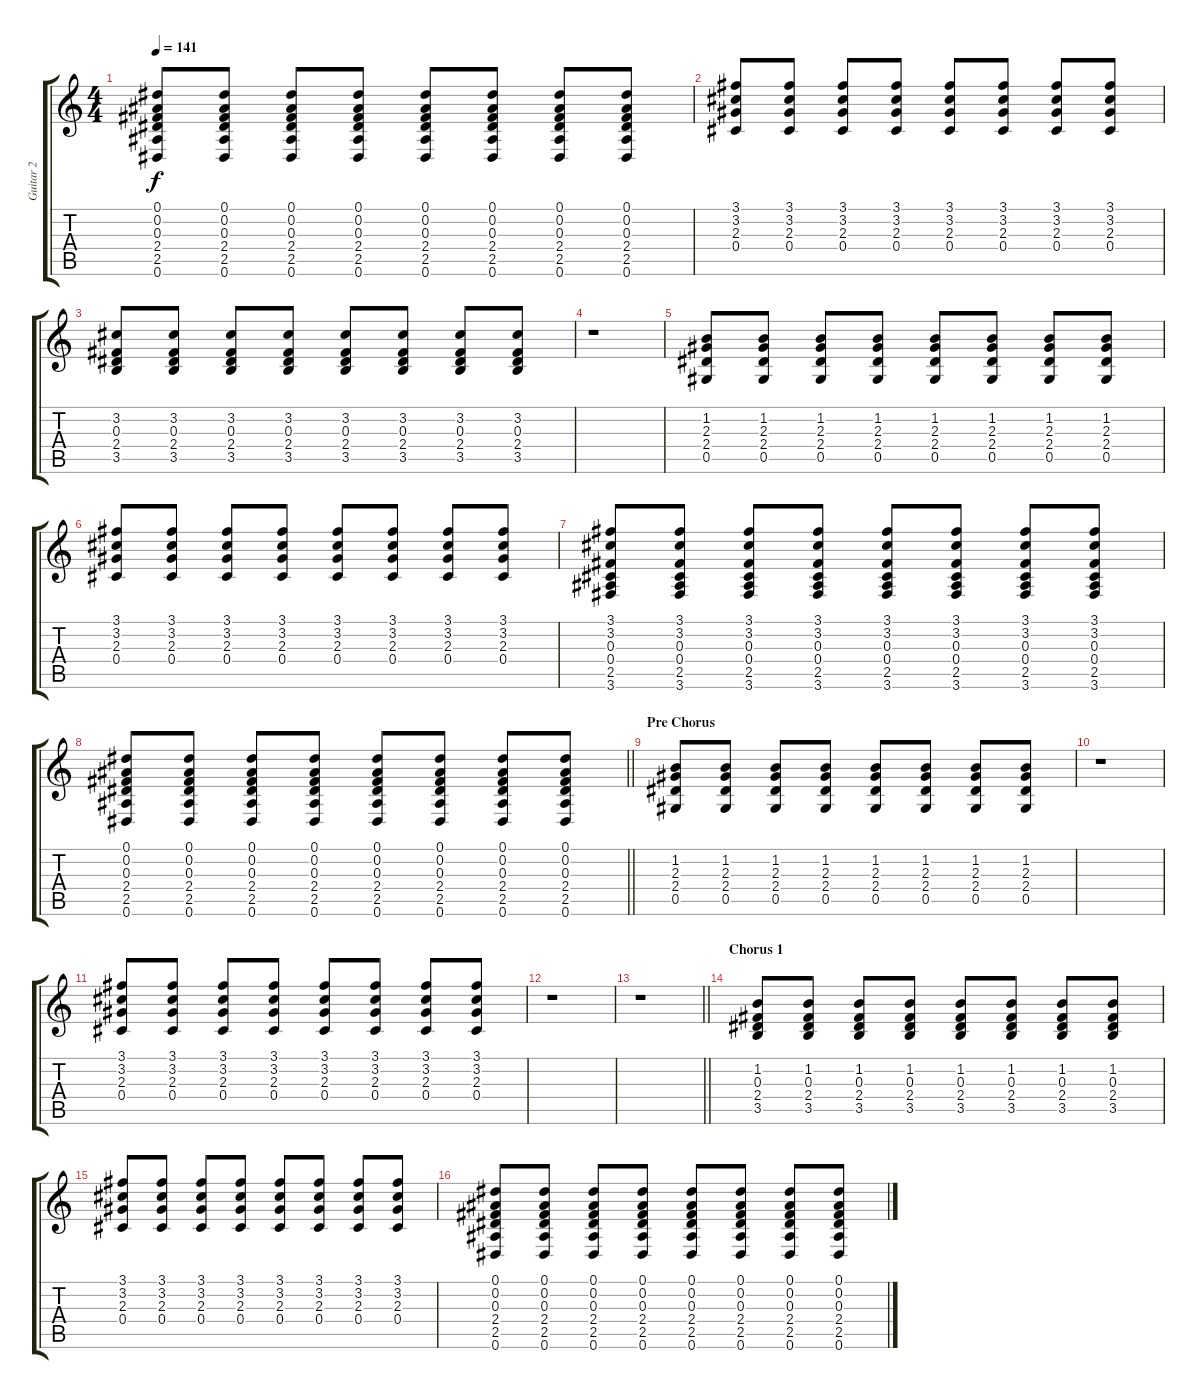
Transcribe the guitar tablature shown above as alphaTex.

\track ("Guitar 2" "Guitar 2") {instrument acousticguitarsteel}
\staff {score tabs}
\tuning (Eb4 Bb3 Gb3 Db3 Ab2 Eb2) {hide}
\ts (4 4)
\tempo 141
\clef g2
\ks c
(0.1 0.2 0.3 2.4 2.5 0.6).8{dy f} (0.1 0.2 0.3 2.4 2.5 0.6).8 (0.1 0.2 0.3 2.4 2.5 0.6).8 (0.1 0.2 0.3 2.4 2.5 0.6).8 (0.1 0.2 0.3 2.4 2.5 0.6).8 (0.1 0.2 0.3 2.4 2.5 0.6).8 (0.1 0.2 0.3 2.4 2.5 0.6).8 (0.1 0.2 0.3 2.4 2.5 0.6).8 |
(3.1 3.2 2.3 0.4).8 (3.1 3.2 2.3 0.4).8 (3.1 3.2 2.3 0.4).8 (3.1 3.2 2.3 0.4).8 (3.1 3.2 2.3 0.4).8 (3.1 3.2 2.3 0.4).8 (3.1 3.2 2.3 0.4).8 (3.1 3.2 2.3 0.4).8 |
(3.2 0.3 2.4 3.5).8 (3.2 0.3 2.4 3.5).8 (3.2 0.3 2.4 3.5).8 (3.2 0.3 2.4 3.5).8 (3.2 0.3 2.4 3.5).8 (3.2 0.3 2.4 3.5).8 (3.2 0.3 2.4 3.5).8 (3.2 0.3 2.4 3.5).8 |
r.1 |
(1.2 2.3 2.4 0.5).8 (1.2 2.3 2.4 0.5).8 (1.2 2.3 2.4 0.5).8 (1.2 2.3 2.4 0.5).8 (1.2 2.3 2.4 0.5).8 (1.2 2.3 2.4 0.5).8 (1.2 2.3 2.4 0.5).8 (1.2 2.3 2.4 0.5).8 |
(3.1 3.2 2.3 0.4).8 (3.1 3.2 2.3 0.4).8 (3.1 3.2 2.3 0.4).8 (3.1 3.2 2.3 0.4).8 (3.1 3.2 2.3 0.4).8 (3.1 3.2 2.3 0.4).8 (3.1 3.2 2.3 0.4).8 (3.1 3.2 2.3 0.4).8 |
(3.1 3.2 0.3 0.4 2.5 3.6).8 (3.1 3.2 0.3 0.4 2.5 3.6).8 (3.1 3.2 0.3 0.4 2.5 3.6).8 (3.1 3.2 0.3 0.4 2.5 3.6).8 (3.1 3.2 0.3 0.4 2.5 3.6).8 (3.1 3.2 0.3 0.4 2.5 3.6).8 (3.1 3.2 0.3 0.4 2.5 3.6).8 (3.1 3.2 0.3 0.4 2.5 3.6).8 |
\barLineRight lightlight
(0.1 0.2 0.3 2.4 2.5 0.6).8 (0.1 0.2 0.3 2.4 2.5 0.6).8 (0.1 0.2 0.3 2.4 2.5 0.6).8 (0.1 0.2 0.3 2.4 2.5 0.6).8 (0.1 0.2 0.3 2.4 2.5 0.6).8 (0.1 0.2 0.3 2.4 2.5 0.6).8 (0.1 0.2 0.3 2.4 2.5 0.6).8 (0.1 0.2 0.3 2.4 2.5 0.6).8 |
\section ("" "Pre Chorus")
(1.2 2.3 2.4 0.5).8 (1.2 2.3 2.4 0.5).8 (1.2 2.3 2.4 0.5).8 (1.2 2.3 2.4 0.5).8 (1.2 2.3 2.4 0.5).8 (1.2 2.3 2.4 0.5).8 (1.2 2.3 2.4 0.5).8 (1.2 2.3 2.4 0.5).8 |
r.1 |
(3.1 3.2 2.3 0.4).8 (3.1 3.2 2.3 0.4).8 (3.1 3.2 2.3 0.4).8 (3.1 3.2 2.3 0.4).8 (3.1 3.2 2.3 0.4).8 (3.1 3.2 2.3 0.4).8 (3.1 3.2 2.3 0.4).8 (3.1 3.2 2.3 0.4).8 |
r.1 |
\barLineRight lightlight
r.1 |
\section ("" "Chorus 1")
(1.2 0.3 2.4 3.5).8 (1.2 0.3 2.4 3.5).8 (1.2 0.3 2.4 3.5).8 (1.2 0.3 2.4 3.5).8 (1.2 0.3 2.4 3.5).8 (1.2 0.3 2.4 3.5).8 (1.2 0.3 2.4 3.5).8 (1.2 0.3 2.4 3.5).8 |
(3.1 3.2 2.3 0.4).8 (3.1 3.2 2.3 0.4).8 (3.1 3.2 2.3 0.4).8 (3.1 3.2 2.3 0.4).8 (3.1 3.2 2.3 0.4).8 (3.1 3.2 2.3 0.4).8 (3.1 3.2 2.3 0.4).8 (3.1 3.2 2.3 0.4).8 |
(0.1 0.2 0.3 2.4 2.5 0.6).8 (0.1 0.2 0.3 2.4 2.5 0.6).8 (0.1 0.2 0.3 2.4 2.5 0.6).8 (0.1 0.2 0.3 2.4 2.5 0.6).8 (0.1 0.2 0.3 2.4 2.5 0.6).8 (0.1 0.2 0.3 2.4 2.5 0.6).8 (0.1 0.2 0.3 2.4 2.5 0.6).8 (0.1 0.2 0.3 2.4 2.5 0.6).8
